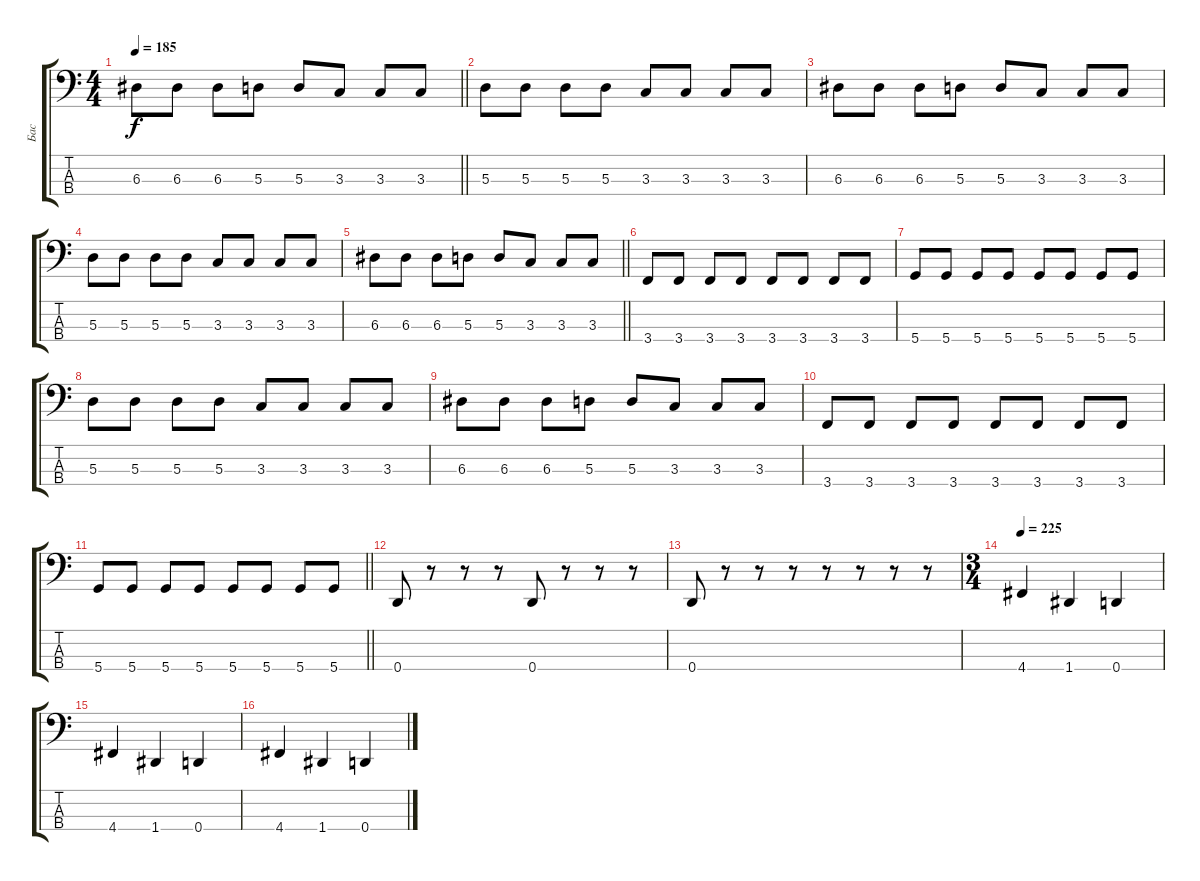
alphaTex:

\track ("Бас" "Бас") {instrument electricbassfinger}
\staff {score tabs}
\tuning (G2 D2 A1 D1) {hide}
\ts (4 4)
\tempo 185
\clef f4
\barLineRight lightlight
\ks c
6.3.8{dy f} 6.3.8 6.3.8 5.3.8 5.3.8 3.3.8 3.3.8 3.3.8 |
5.3.8 5.3.8 5.3.8 5.3.8 3.3.8 3.3.8 3.3.8 3.3.8 |
6.3.8 6.3.8 6.3.8 5.3.8 5.3.8 3.3.8 3.3.8 3.3.8 |
5.3.8 5.3.8 5.3.8 5.3.8 3.3.8 3.3.8 3.3.8 3.3.8 |
\barLineRight lightlight
6.3.8 6.3.8 6.3.8 5.3.8 5.3.8 3.3.8 3.3.8 3.3.8 |
\section ("" " ")
3.4.8 3.4.8 3.4.8 3.4.8 3.4.8 3.4.8 3.4.8 3.4.8 |
5.4.8 5.4.8 5.4.8 5.4.8 5.4.8 5.4.8 5.4.8 5.4.8 |
5.3.8 5.3.8 5.3.8 5.3.8 3.3.8 3.3.8 3.3.8 3.3.8 |
6.3.8 6.3.8 6.3.8 5.3.8 5.3.8 3.3.8 3.3.8 3.3.8 |
3.4.8 3.4.8 3.4.8 3.4.8 3.4.8 3.4.8 3.4.8 3.4.8 |
\barLineRight lightlight
5.4.8 5.4.8 5.4.8 5.4.8 5.4.8 5.4.8 5.4.8 5.4.8 |
\section ("" " ")
0.4.8 r.8 r.8 r.8 0.4.8 r.8 r.8 r.8 |
0.4.8 r.8 r.8 r.8 r.8 r.8 r.8 r.8 |
\ts (3 4)
\tempo 225
4.4.4 1.4.4 0.4.4 |
4.4.4 1.4.4 0.4.4 |
4.4.4 1.4.4 0.4.4
